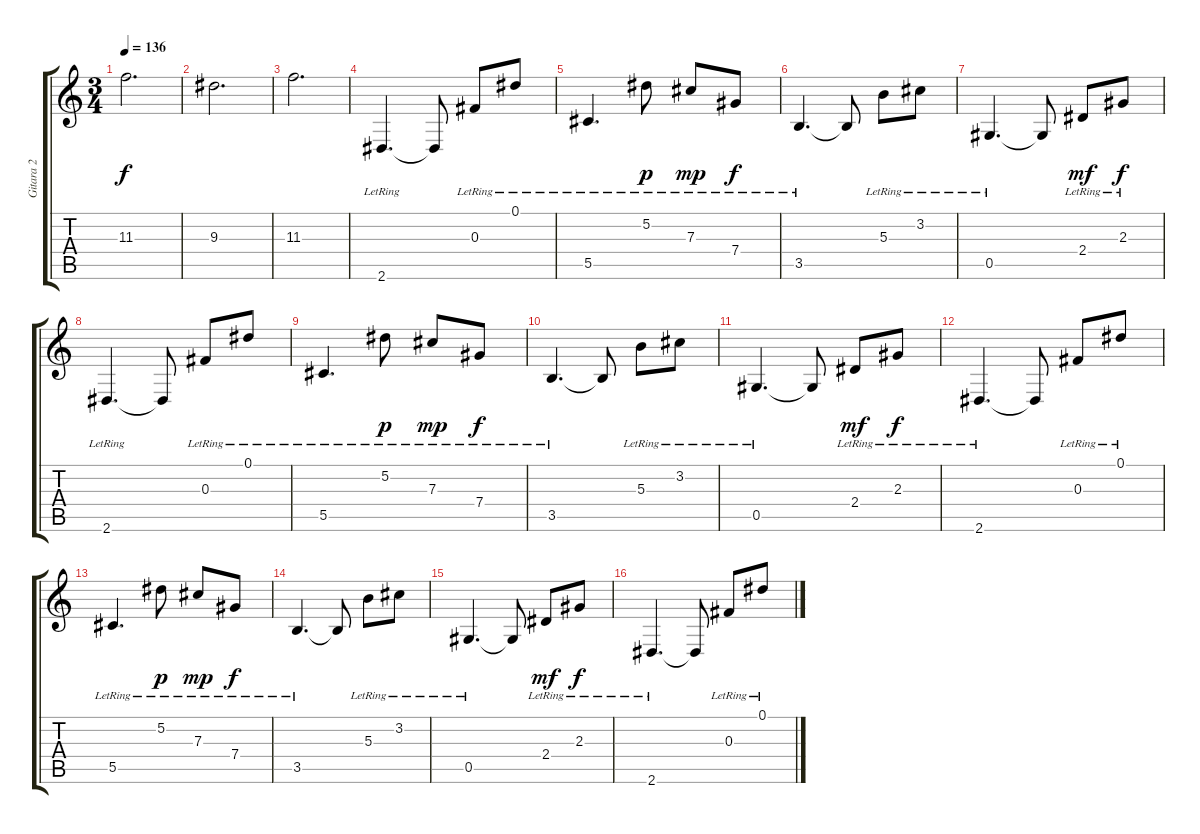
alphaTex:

\track ("Gitara 2" "Gitara 2") {instrument distortionguitar}
\staff {score tabs}
\tuning (Eb4 Bb3 Gb3 Db3 Ab2 Db2) {hide}
\ts (3 4)
\tempo 136
\clef g2
\ks c
11.3.2{d dy f} |
9.3.2{d} |
11.3.2{d} |
2.6{lr}.4{d} 2.6{t}.8 0.3{lr}.8 0.1{lr}.8 |
5.5{lr}.4{d} 5.2{lr}.8{dy p} 7.3{lr}.8{dy mp} 7.4{lr}.8{dy f} |
3.5{lr}.4{d} 3.5{t}.8 5.3{lr}.8 3.2{lr}.8 |
0.5{lr}.4{d} 0.5{t}.8 2.4{lr}.8{dy mf} 2.3{lr}.8{dy f} |
2.6{lr}.4{d} 2.6{t}.8 0.3{lr}.8 0.1{lr}.8 |
5.5{lr}.4{d} 5.2{lr}.8{dy p} 7.3{lr}.8{dy mp} 7.4{lr}.8{dy f} |
3.5{lr}.4{d} 3.5{t}.8 5.3{lr}.8 3.2{lr}.8 |
0.5{lr}.4{d} 0.5{t}.8 2.4{lr}.8{dy mf} 2.3{lr}.8{dy f} |
2.6{lr}.4{d} 2.6{t}.8 0.3{lr}.8 0.1{lr}.8 |
5.5{lr}.4{d} 5.2{lr}.8{dy p} 7.3{lr}.8{dy mp} 7.4{lr}.8{dy f} |
3.5{lr}.4{d} 3.5{t}.8 5.3{lr}.8 3.2{lr}.8 |
0.5{lr}.4{d} 0.5{t}.8 2.4{lr}.8{dy mf} 2.3{lr}.8{dy f} |
2.6{lr}.4{d} 2.6{t}.8 0.3{lr}.8 0.1{lr}.8
